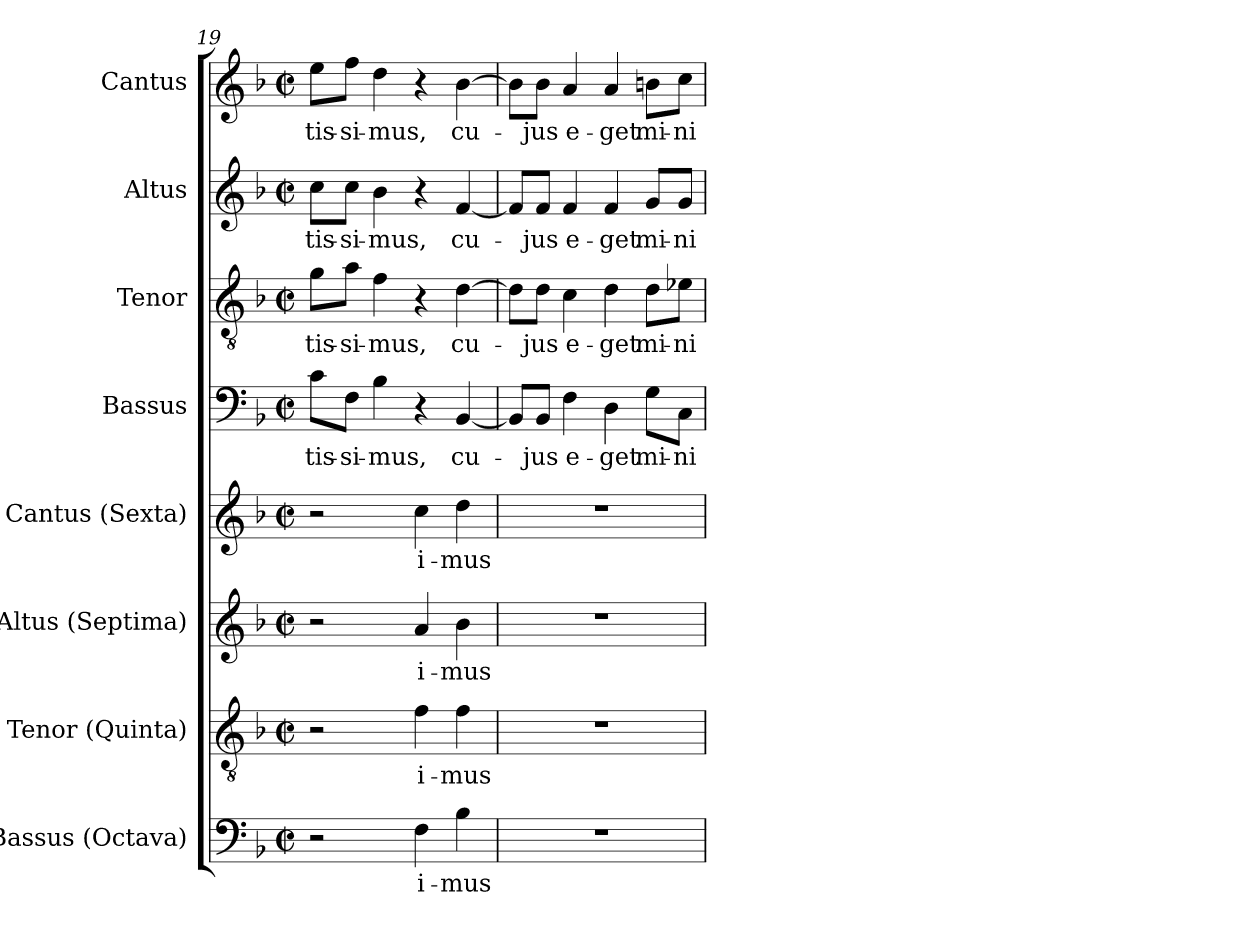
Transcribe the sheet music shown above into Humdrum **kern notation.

**kern	**text	**kern	**text	**kern	**text	**kern	**text	**kern	**text	**kern	**text	**kern	**text	**kern	**text
*part8	*part8	*part7	*part7	*part6	*part6	*part5	*part5	*part4	*part4	*part3	*part3	*part2	*part2	*part1	*part1
*staff8	*staff8	*staff7	*staff7	*staff6	*staff6	*staff5	*staff5	*staff4	*staff4	*staff3	*staff3	*staff2	*staff2	*staff1	*staff1
*I"Bassus (Octava)	*	*I"Tenor (Quinta)	*	*I"Altus (Septima)	*	*I"Cantus (Sexta)	*	*I"Bassus	*	*I"Tenor	*	*I"Altus	*	*I"Cantus	*
*I'B.	*	*I'T.	*	*I'A.	*	*I'S.	*	*I'B.	*	*I'T.	*	*I'A.	*	*I'S.	*
*clefF4	*	*clefGv2	*	*clefG2	*	*clefG2	*	*clefF4	*	*clefGv2	*	*clefG2	*	*clefG2	*
*	*	*ITrd7c12	*	*	*	*	*	*	*	*ITrd7c12	*	*	*	*	*
*k[b-]	*	*k[b-]	*	*k[b-]	*	*k[b-]	*	*k[b-]	*	*k[b-]	*	*k[b-]	*	*k[b-]	*
*F:	*	*F:	*	*F:	*	*F:	*	*F:	*	*F:	*	*F:	*	*F:	*
*M2/2	*	*M2/2	*	*M2/2	*	*M2/2	*	*M2/2	*	*M2/2	*	*M2/2	*	*M2/2	*
*met(c|)	*	*met(c|)	*	*met(c|)	*	*met(c|)	*	*met(c|)	*	*met(c|)	*	*met(c|)	*	*met(c|)	*
=19	=19	=19	=19	=19	=19	=19	=19	=19	=19	=19	=19	=19	=19	=19	=19
!	!	!	!	!	!	!	!	!	!LO:LY:b:color=#000000	!	!	!	!	!	!
!	!	!	!	!	!	!	!	!	!	!	!LO:LY:b:color=#000000	!	!	!	!
!	!	!	!	!	!	!	!	!	!	!	!	!	!LO:LY:b:color=#000000	!	!
!	!	!	!	!	!	!	!	!	!	!	!	!	!	!	!LO:LY:b:color=#000000
2r	.	2r	.	2r	.	2r	.	8ci\L	-tis-	8Gi\L	-tis-	8cci\L	-tis-	8eei\L	-tis-
!	!	!	!	!	!	!	!	!	!LO:LY:b:color=#000000	!	!	!	!	!	!
!	!	!	!	!	!	!	!	!	!	!	!LO:LY:b:color=#000000	!	!	!	!
!	!	!	!	!	!	!	!	!	!	!	!	!	!LO:LY:b:color=#000000	!	!
!	!	!	!	!	!	!	!	!	!	!	!	!	!	!	!LO:LY:b:color=#000000
.	.	.	.	.	.	.	.	8Fi\J	-si-	8Ai\J	-si-	8cci\J	-si-	8ffi\J	-si-
!	!	!	!	!	!	!	!	!	!LO:LY:b:color=#000000	!	!	!	!	!	!
!	!	!	!	!	!	!	!	!	!	!	!LO:LY:b:color=#000000	!	!	!	!
!	!	!	!	!	!	!	!	!	!	!	!	!	!LO:LY:b:color=#000000	!	!
!	!	!	!	!	!	!	!	!	!	!	!	!	!	!	!LO:LY:b:color=#000000
.	.	.	.	.	.	.	.	4B-i\	-mus,	4Fi\	-mus,	4b-i\	-mus,	4ddi\	-mus,
!	!LO:LY:b:color=#000000	!	!	!	!	!	!	!	!	!	!	!	!	!	!
!	!	!	!LO:LY:b:color=#000000	!	!	!	!	!	!	!	!	!	!	!	!
!	!	!	!	!	!LO:LY:b:color=#000000	!	!	!	!	!	!	!	!	!	!
!	!	!	!	!	!	!	!LO:LY:b:color=#000000	!	!	!	!	!	!	!	!
4Fi\	i-	4Fi\	i-	4ai/	i-	4cci\	i-	4r	.	4r	.	4r	.	4r	.
!	!LO:LY:b:color=#000000	!	!	!	!	!	!	!	!	!	!	!	!	!	!
!	!	!	!LO:LY:b:color=#000000	!	!	!	!	!	!	!	!	!	!	!	!
!	!	!	!	!	!LO:LY:b:color=#000000	!	!	!	!	!	!	!	!	!	!
!	!	!	!	!	!	!	!LO:LY:b:color=#000000	!	!	!	!	!	!	!	!
!	!	!	!	!	!	!	!	!	!LO:LY:b:color=#000000	!	!	!	!	!	!
!	!	!	!	!	!	!	!	!	!	!	!LO:LY:b:color=#000000	!	!	!	!
!	!	!	!	!	!	!	!	!	!	!	!	!	!LO:LY:b:color=#000000	!	!
!	!	!	!	!	!	!	!	!	!	!	!	!	!	!	!LO:LY:b:color=#000000
4B-i\	-mus	4Fi\	-mus	4b-i\	-mus	4ddi\	-mus	[<4BB-i/	cu-	[>4Di\	cu-	[<4fi/	cu-	[>4b-i\	cu-
=20	=20	=20	=20	=20	=20	=20	=20	=20	=20	=20	=20	=20	=20	=20	=20
1r	.	1r	.	1r	.	1r	.	8BB-i/L]	.	8Di\L]	.	8fi/L]	.	8b-i\L]	.
!	!	!	!	!	!	!	!	!	!LO:LY:b:color=#000000	!	!	!	!	!	!
!	!	!	!	!	!	!	!	!	!	!	!LO:LY:b:color=#000000	!	!	!	!
!	!	!	!	!	!	!	!	!	!	!	!	!	!LO:LY:b:color=#000000	!	!
!	!	!	!	!	!	!	!	!	!	!	!	!	!	!	!LO:LY:b:color=#000000
.	.	.	.	.	.	.	.	8BB-i/J	-jus	8Di\J	-jus	8fi/J	-jus	8b-i\J	-jus
!	!	!	!	!	!	!	!	!	!LO:LY:b:color=#000000	!	!	!	!	!	!
!	!	!	!	!	!	!	!	!	!	!	!LO:LY:b:color=#000000	!	!	!	!
!	!	!	!	!	!	!	!	!	!	!	!	!	!LO:LY:b:color=#000000	!	!
!	!	!	!	!	!	!	!	!	!	!	!	!	!	!	!LO:LY:b:color=#000000
.	.	.	.	.	.	.	.	4Fi\	e-	4Ci\	e-	4fi/	e-	4ai/	e-
!	!	!	!	!	!	!	!	!	!LO:LY:b:color=#000000	!	!	!	!	!	!
!	!	!	!	!	!	!	!	!	!	!	!LO:LY:b:color=#000000	!	!	!	!
!	!	!	!	!	!	!	!	!	!	!	!	!	!LO:LY:b:color=#000000	!	!
!	!	!	!	!	!	!	!	!	!	!	!	!	!	!	!LO:LY:b:color=#000000
.	.	.	.	.	.	.	.	4Di\	-get	4Di\	-get	4fi/	-get	4ai/	-get
!	!	!	!	!	!	!	!	!	!LO:LY:b:color=#000000	!	!	!	!	!	!
!	!	!	!	!	!	!	!	!	!	!	!LO:LY:b:color=#000000	!	!	!	!
!	!	!	!	!	!	!	!	!	!	!	!	!	!LO:LY:b:color=#000000	!	!
!	!	!	!	!	!	!	!	!	!	!	!	!	!	!	!LO:LY:b:color=#000000
.	.	.	.	.	.	.	.	8Gi\L	mi-	8Di\L	mi-	8gi/L	mi-	8bni\L	mi-
!	!	!	!	!	!	!	!	!	!LO:LY:b:color=#000000	!	!	!	!	!	!
!	!	!	!	!	!	!	!	!	!	!	!LO:LY:b:color=#000000	!	!	!	!
!	!	!	!	!	!	!	!	!	!	!	!	!	!LO:LY:b:color=#000000	!	!
!	!	!	!	!	!	!	!	!	!	!	!	!	!	!	!LO:LY:b:color=#000000
.	.	.	.	.	.	.	.	8Ci\J	-ni-	8E-Xi\J	-ni-	8gi/J	-ni-	8cci\J	-ni-
=	=	=	=	=	=	=	=	=	=	=	=	=	=	=	=
*-	*-	*-	*-	*-	*-	*-	*-	*-	*-	*-	*-	*-	*-	*-	*-
